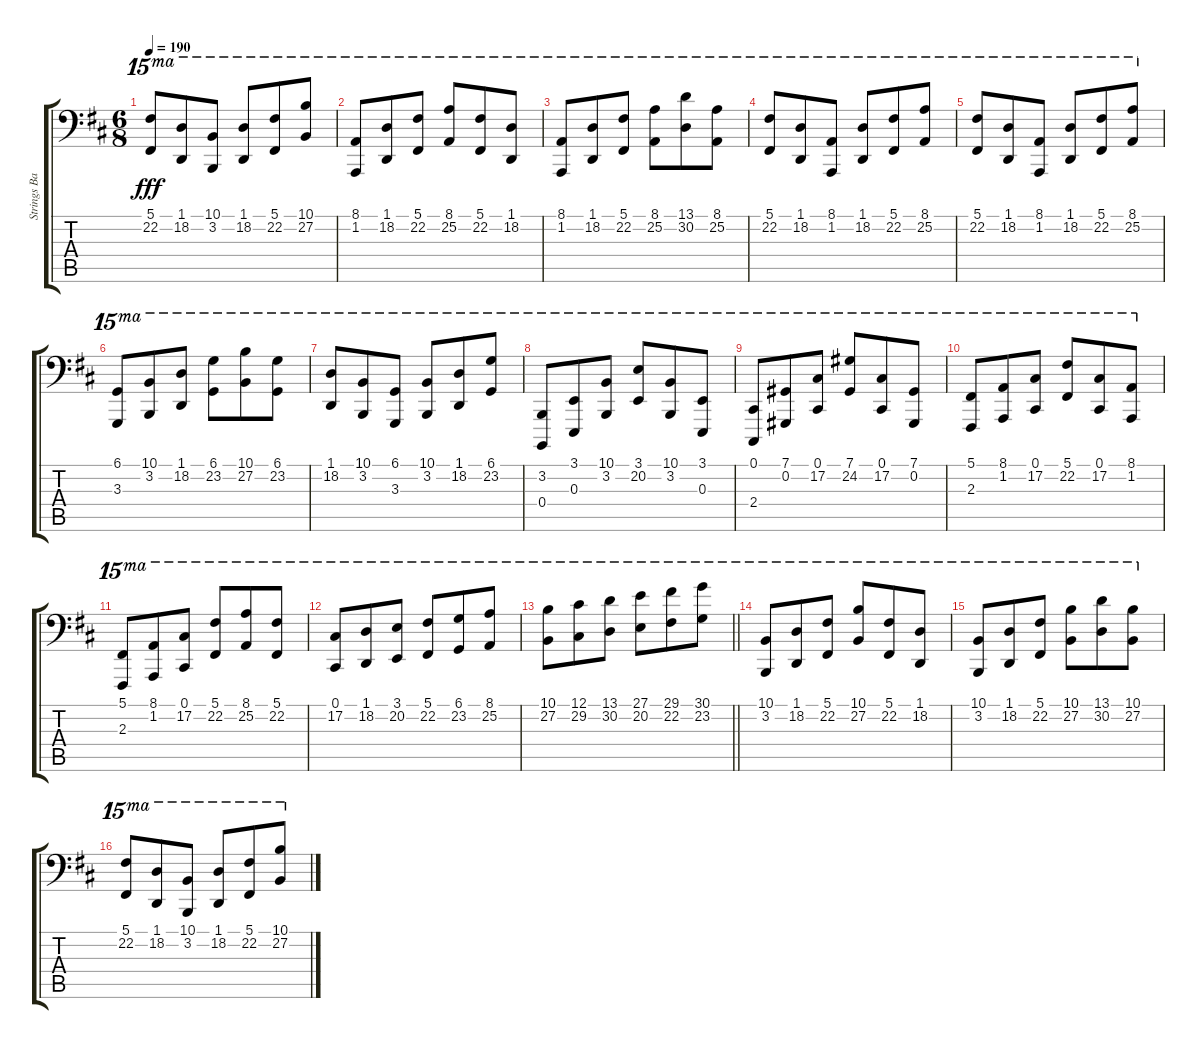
\track ("Strings Back" "Strings Ba") {instrument stringensemble2}
\staff {score tabs}
\tuning (Db4 Ab3 E3 B2 Gb2 A1) {hide}
\ts (6 8)
\tempo 190
\clef f4
\ks bminor
(5.1 22.2).8{ot 15ma dy fff} (1.1 18.2).8{ot 15ma} (10.1 3.2).8{ot 15ma} (1.1 18.2).8{ot 15ma} (5.1 22.2).8{ot 15ma} (10.1 27.2).8{ot 15ma} |
(8.1 1.2).8{ot 15ma} (1.1 18.2).8{ot 15ma} (5.1 22.2).8{ot 15ma} (8.1 25.2).8{ot 15ma} (5.1 22.2).8{ot 15ma} (1.1 18.2).8{ot 15ma} |
(8.1 1.2).8{ot 15ma} (1.1 18.2).8{ot 15ma} (5.1 22.2).8{ot 15ma} (8.1 25.2).8{ot 15ma} (13.1 30.2).8{ot 15ma} (8.1 25.2).8{ot 15ma} |
(5.1 22.2).8{ot 15ma} (1.1 18.2).8{ot 15ma} (8.1 1.2).8{ot 15ma} (1.1 18.2).8{ot 15ma} (5.1 22.2).8{ot 15ma} (8.1 25.2).8{ot 15ma} |
(5.1 22.2).8{ot 15ma} (1.1 18.2).8{ot 15ma} (8.1 1.2).8{ot 15ma} (1.1 18.2).8{ot 15ma} (5.1 22.2).8{ot 15ma} (8.1 25.2).8{ot 15ma} |
(6.1 3.3).8{ot 15ma} (10.1 3.2).8{ot 15ma} (1.1 18.2).8{ot 15ma} (6.1 23.2).8{ot 15ma} (10.1 27.2).8{ot 15ma} (6.1 23.2).8{ot 15ma} |
(1.1 18.2).8{ot 15ma} (10.1 3.2).8{ot 15ma} (6.1 3.3).8{ot 15ma} (10.1 3.2).8{ot 15ma} (1.1 18.2).8{ot 15ma} (6.1 23.2).8{ot 15ma} |
(3.2 0.4).8{ot 15ma} (3.1 0.3).8{ot 15ma} (10.1 3.2).8{ot 15ma} (3.1 20.2).8{ot 15ma} (10.1 3.2).8{ot 15ma} (3.1 0.3).8{ot 15ma} |
(0.1 2.4).8{ot 15ma} (7.1 0.2).8{ot 15ma} (0.1 17.2).8{ot 15ma} (7.1 24.2).8{ot 15ma} (0.1 17.2).8{ot 15ma} (7.1 0.2).8{ot 15ma} |
(5.1 2.3).8{ot 15ma} (8.1 1.2).8{ot 15ma} (0.1 17.2).8{ot 15ma} (5.1 22.2).8{ot 15ma} (0.1 17.2).8{ot 15ma} (8.1 1.2).8{ot 15ma} |
(5.1 2.3).8{ot 15ma} (8.1 1.2).8{ot 15ma} (0.1 17.2).8{ot 15ma} (5.1 22.2).8{ot 15ma} (8.1 25.2).8{ot 15ma} (5.1 22.2).8{ot 15ma} |
(0.1 17.2).8{ot 15ma} (1.1 18.2).8{ot 15ma} (3.1 20.2).8{ot 15ma} (5.1 22.2).8{ot 15ma} (6.1 23.2).8{ot 15ma} (8.1 25.2).8{ot 15ma} |
\barLineRight lightlight
(10.1 27.2).8{ot 15ma} (12.1 29.2).8{ot 15ma} (13.1 30.2).8{ot 15ma} (27.1 20.2).8{ot 15ma} (29.1 22.2).8{ot 15ma} (30.1 23.2).8{ot 15ma} |
(10.1 3.2).8{ot 15ma} (1.1 18.2).8{ot 15ma} (5.1 22.2).8{ot 15ma} (10.1 27.2).8{ot 15ma} (5.1 22.2).8{ot 15ma} (1.1 18.2).8{ot 15ma} |
(10.1 3.2).8{ot 15ma} (1.1 18.2).8{ot 15ma} (5.1 22.2).8{ot 15ma} (10.1 27.2).8{ot 15ma} (13.1 30.2).8{ot 15ma} (10.1 27.2).8{ot 15ma} |
(5.1 22.2).8{ot 15ma} (1.1 18.2).8{ot 15ma} (10.1 3.2).8{ot 15ma} (1.1 18.2).8{ot 15ma} (5.1 22.2).8{ot 15ma} (10.1 27.2).8{ot 15ma}
